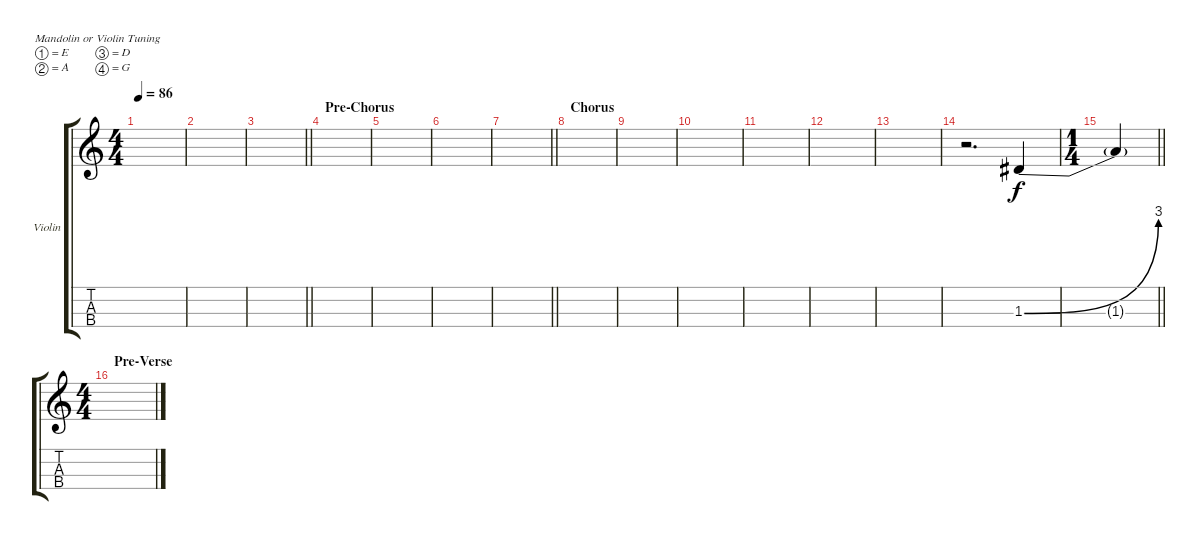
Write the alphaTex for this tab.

\bracketExtendMode groupsimilarinstruments
\firstSystemTrackNameOrientation horizontal
\otherSystemsTrackNameOrientation horizontal
\track ("Violin" "Violin") {instrument violin}
\staff {score tabs}
\tuning (E5 A4 D4 G3)
\ts (4 4)
\tempo 86
\clef g2
\scale
0.333333
\ks c
|
\scale
0.333333 |
\scale
0.333333
\barLineRight lightlight
|
\section ("" "Pre-Chorus")
\scale
0.333333 |
\scale
0.333333 |
\scale
0.333333 |
\scale
0.333333
\barLineRight lightlight
|
\section ("" "Chorus")
\scale
0.333333 |
\scale
0.333333 |
\scale
0.333333 |
\scale
0.333333 |
\scale
0.333333 |
\scale
0.333333 |
\scale
0.333333 r.2{d} 1.3{be (bend 0 0 60 12)}.4 |
\ts (1 4)
\beaming (8 2)
\scale
0.395904
\barLineRight lightlight
1.3{t}.4 |
\ts (4 4)
\beaming (8 2 2 2 2)
\section ("" "Pre-Verse")
\scale
0.395904
